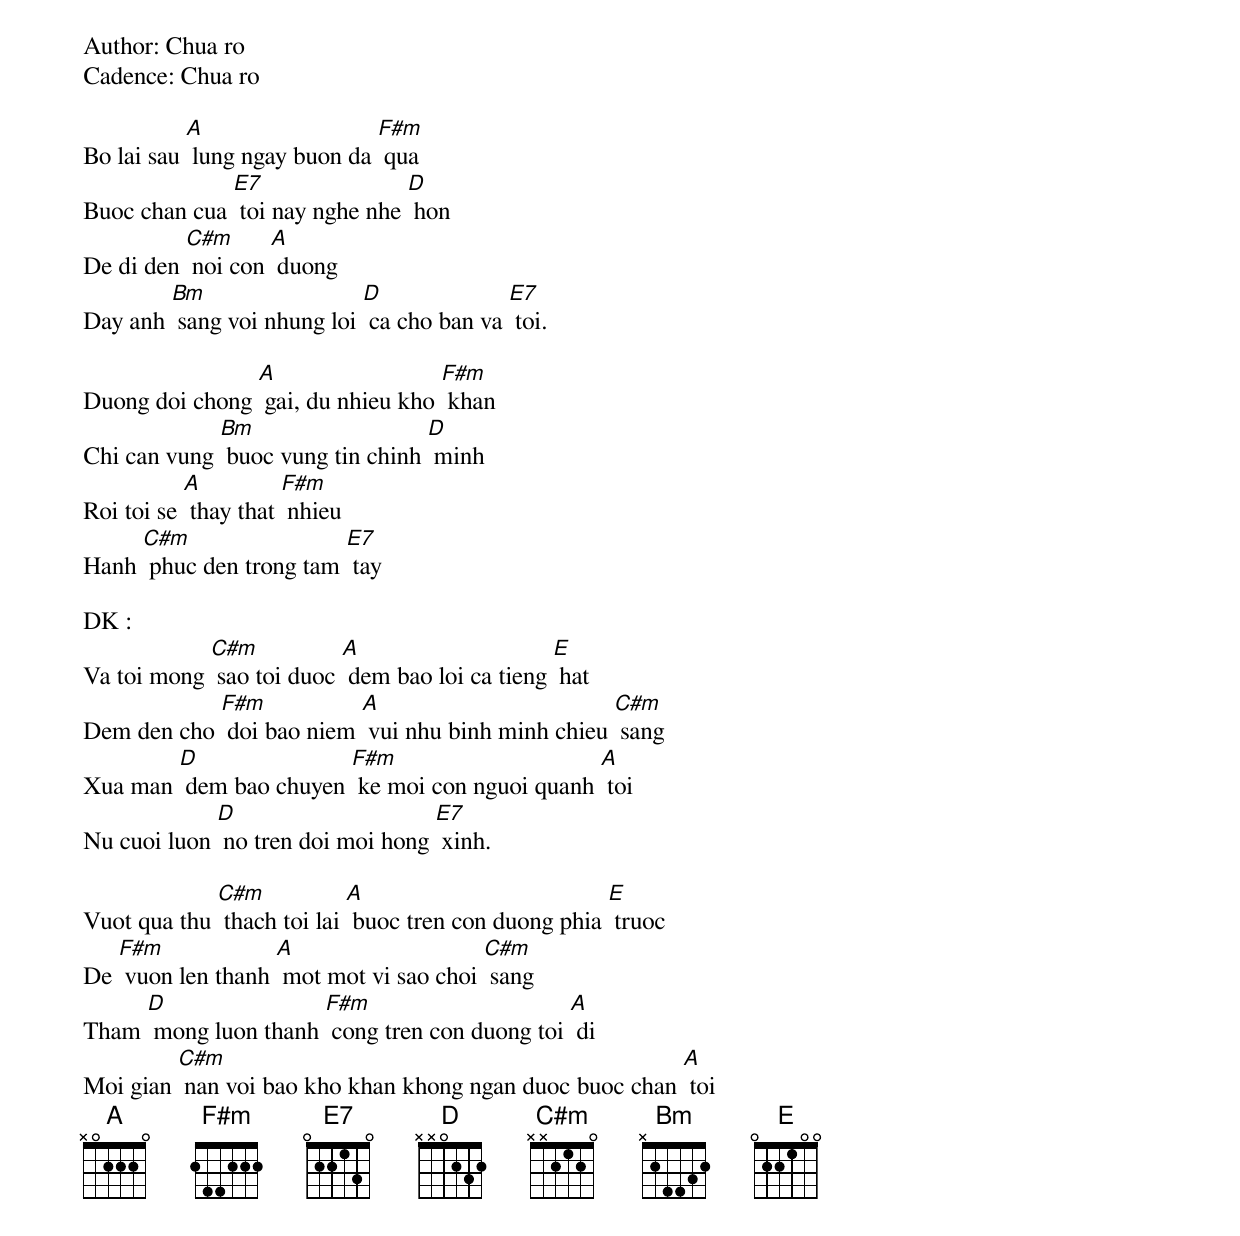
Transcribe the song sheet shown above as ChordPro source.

Author: Chua ro
Cadence: Chua ro

Bo lai sau [A] lung ngay buon da [F#m] qua
Buoc chan cua [E7] toi nay nghe nhe [D] hon
De di den [C#m] noi con [A] duong
Day anh [Bm] sang voi nhung loi [D] ca cho ban va [E7] toi.

Duong doi chong [A] gai, du nhieu kho [F#m] khan
Chi can vung [Bm] buoc vung tin chinh [D] minh
Roi toi se [A] thay that [F#m] nhieu
Hanh [C#m] phuc den trong tam [E7] tay

DK :
Va toi mong [C#m] sao toi duoc [A] dem bao loi ca tieng [E] hat
Dem den cho [F#m] doi bao niem [A] vui nhu binh minh chieu [C#m] sang
Xua man [D] dem bao chuyen [F#m] ke moi con nguoi quanh [A] toi
Nu cuoi luon [D] no tren doi moi hong [E7] xinh.

Vuot qua thu [C#m] thach toi lai [A] buoc tren con duong phia [E] truoc
De [F#m] vuon len thanh [A] mot mot vi sao choi [C#m] sang
Tham [D] mong luon thanh [F#m] cong tren con duong toi [A] di
Moi gian [C#m] nan voi bao kho khan khong ngan duoc buoc chan [A] toi
